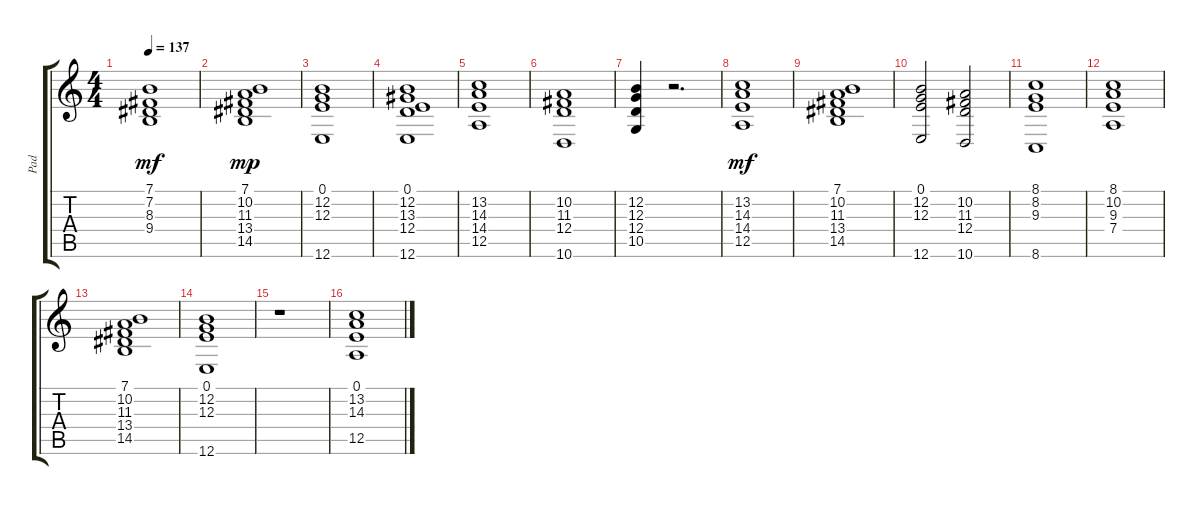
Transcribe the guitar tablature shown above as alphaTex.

\track ("Pad" "Pad") {instrument drawbarorgan}
\staff {score tabs}
\tuning (E4 B3 G3 D3 A2 E2) {hide}
\ts (4 4)
\tempo 137
\clef g2
\ks c
(7.1 7.2 8.3 9.4).1{dy mf} |
(7.1 10.2 11.3 13.4 14.5).1{dy mp} |
(0.1 12.2 12.3 12.6).1 |
(0.1 12.2 13.3 12.4 12.6).1 |
(13.2 14.3 14.4 12.5).1 |
(10.2 11.3 12.4 10.6).1 |
(12.2 12.3 12.4 10.5).4 r.2{d} |
(13.2 14.3 14.4 12.5).1{dy mf} |
(7.1 10.2 11.3 13.4 14.5).1 |
(0.1 12.2 12.3 12.6).2 (10.2 11.3 12.4 10.6).2 |
(8.1 8.2 9.3 8.6).1 |
(8.1 10.2 9.3 7.4).1 |
(7.1 10.2 11.3 13.4 14.5).1 |
(0.1 12.2 12.3 12.6).1 |
r.1 |
(0.1 13.2 14.3 12.5).1
